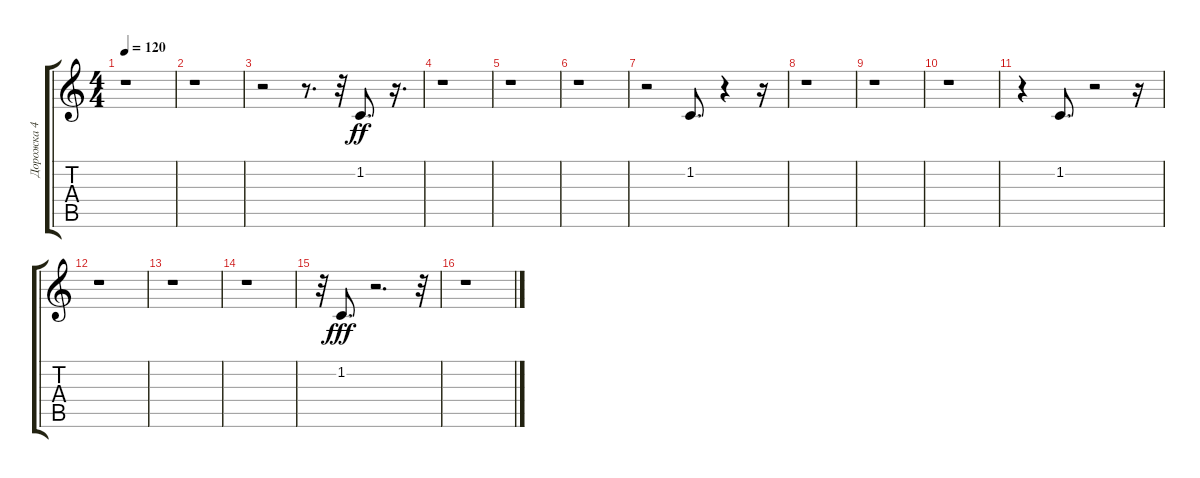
\track ("Дорожка 4" "Дорожка 4") {instrument fx2soundtrack}
\staff {score tabs}
\tuning (E4 B3 G3 D3 A2 E2) {hide}
\ts (4 4)
\tempo 120
\clef g2
\ks c
r.1{dy f} |
r.1 |
r.2 r.8{d} r.32 1.2.8{d dy ff} r.16{d} |
r.1 |
r.1 |
r.1 |
r.2 1.2.8{d} r.4 r.16 |
r.1 |
r.1 |
r.1 |
r.4 1.2.8{d} r.2 r.16 |
r.1 |
r.1 |
r.1 |
r.32 1.2.8{d dy fff} r.2{d} r.32 |
r.1
